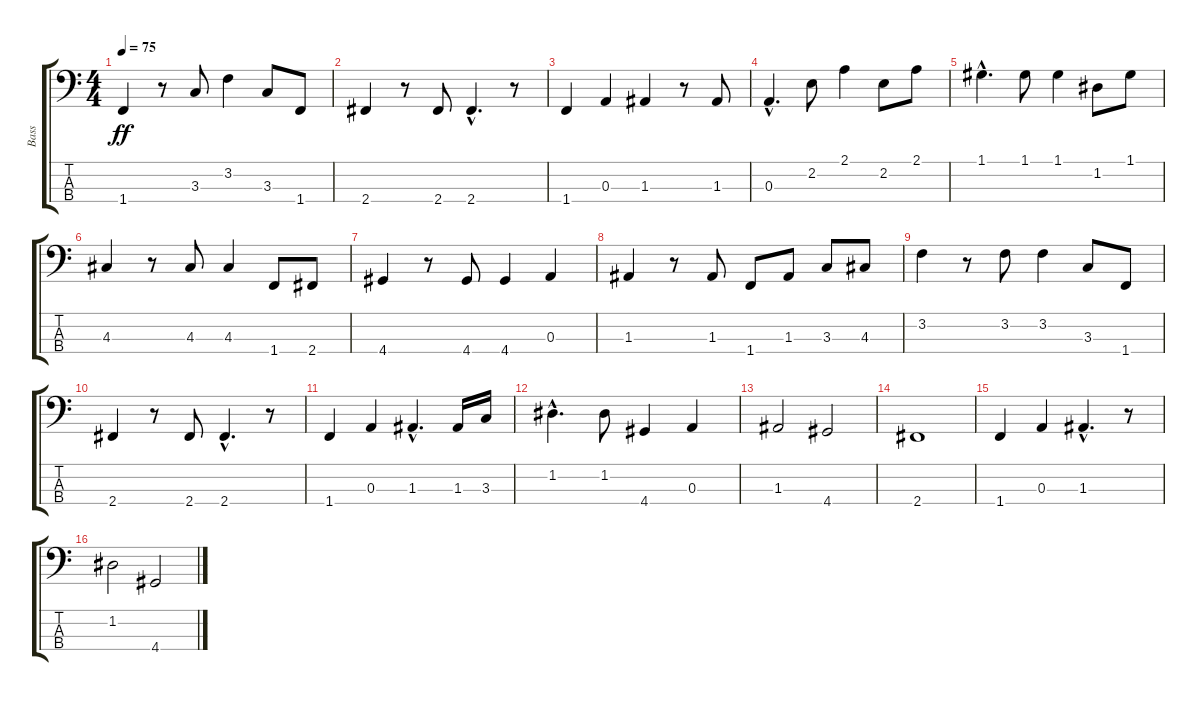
\track ("Bass" "Bass") {instrument electricbassfinger}
\staff {score tabs}
\tuning (G2 D2 A1 E1) {hide}
\ts (4 4)
\tempo 75
\clef f4
\ks c
1.4.4{dy ff} r.8 3.3.8 3.2.4 3.3.8 1.4.8 |
2.4.4 r.8 2.4.8 2.4{hac}.4{d} r.8 |
1.4.4 0.3.4 1.3.4 r.8 1.3.8 |
0.3{hac}.4{d} 2.2.8 2.1.4 2.2.8 2.1.8 |
1.1{hac}.4{d} 1.1.8 1.1.4 1.2.8 1.1.8 |
4.3.4 r.8 4.3.8 4.3.4 1.4.8 2.4.8 |
4.4.4 r.8 4.4.8 4.4.4 0.3.4 |
1.3.4 r.8 1.3.8 1.4.8 1.3.8 3.3.8 4.3.8 |
3.2.4 r.8 3.2.8 3.2.4 3.3.8 1.4.8 |
2.4.4 r.8 2.4.8 2.4{hac}.4{d} r.8 |
1.4.4 0.3.4 1.3{hac}.4{d} 1.3.16 3.3.16 |
1.2{hac}.4{d} 1.2.8 4.4.4 0.3.4 |
1.3.2 4.4.2 |
2.4.1 |
1.4.4 0.3.4 1.3{hac}.4{d} r.8 |
1.2.2 4.4.2
